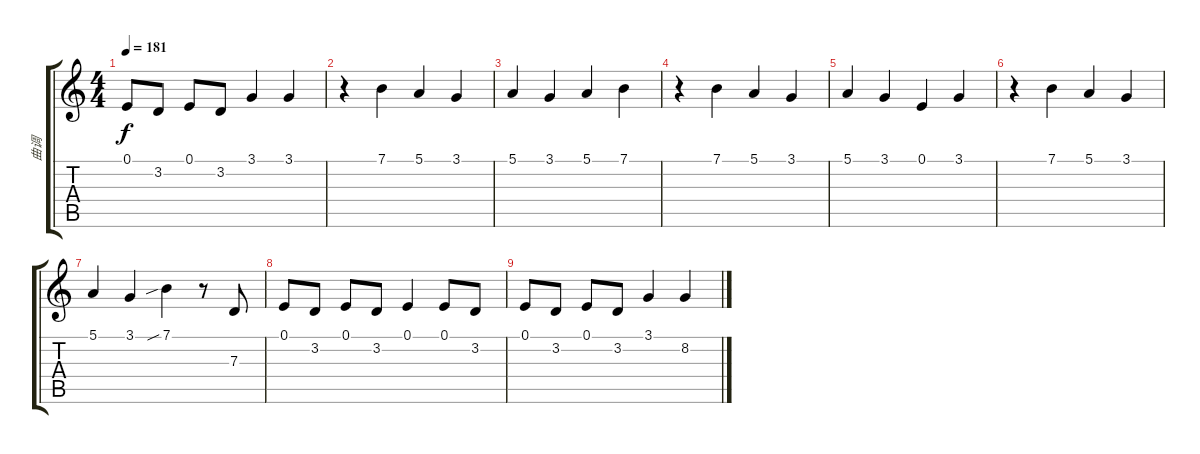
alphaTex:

\track ("曲调" "曲调") {instrument choiraahs}
\staff {score tabs}
\tuning (E4 B3 G3 D3 A2 E2) {hide}
\ts (4 4)
\tempo 181
\clef g2
\ks c
0.1.8{dy f} 3.2.8 0.1.8 3.2.8 3.1.4 3.1.4 |
r.4 7.1.4 5.1.4 3.1.4 |
5.1.4 3.1.4 5.1.4 7.1.4 |
r.4 7.1.4 5.1.4 3.1.4 |
5.1.4 3.1.4 0.1.4 3.1.4 |
r.4 7.1.4 5.1.4 3.1.4 |
5.1.4 3.1.4 7.1{sib}.4 r.8 7.3.8 |
0.1.8 3.2.8 0.1.8 3.2.8 0.1.4 0.1.8 3.2.8 |
0.1.8 3.2.8 0.1.8 3.2.8 3.1.4 8.2.4
